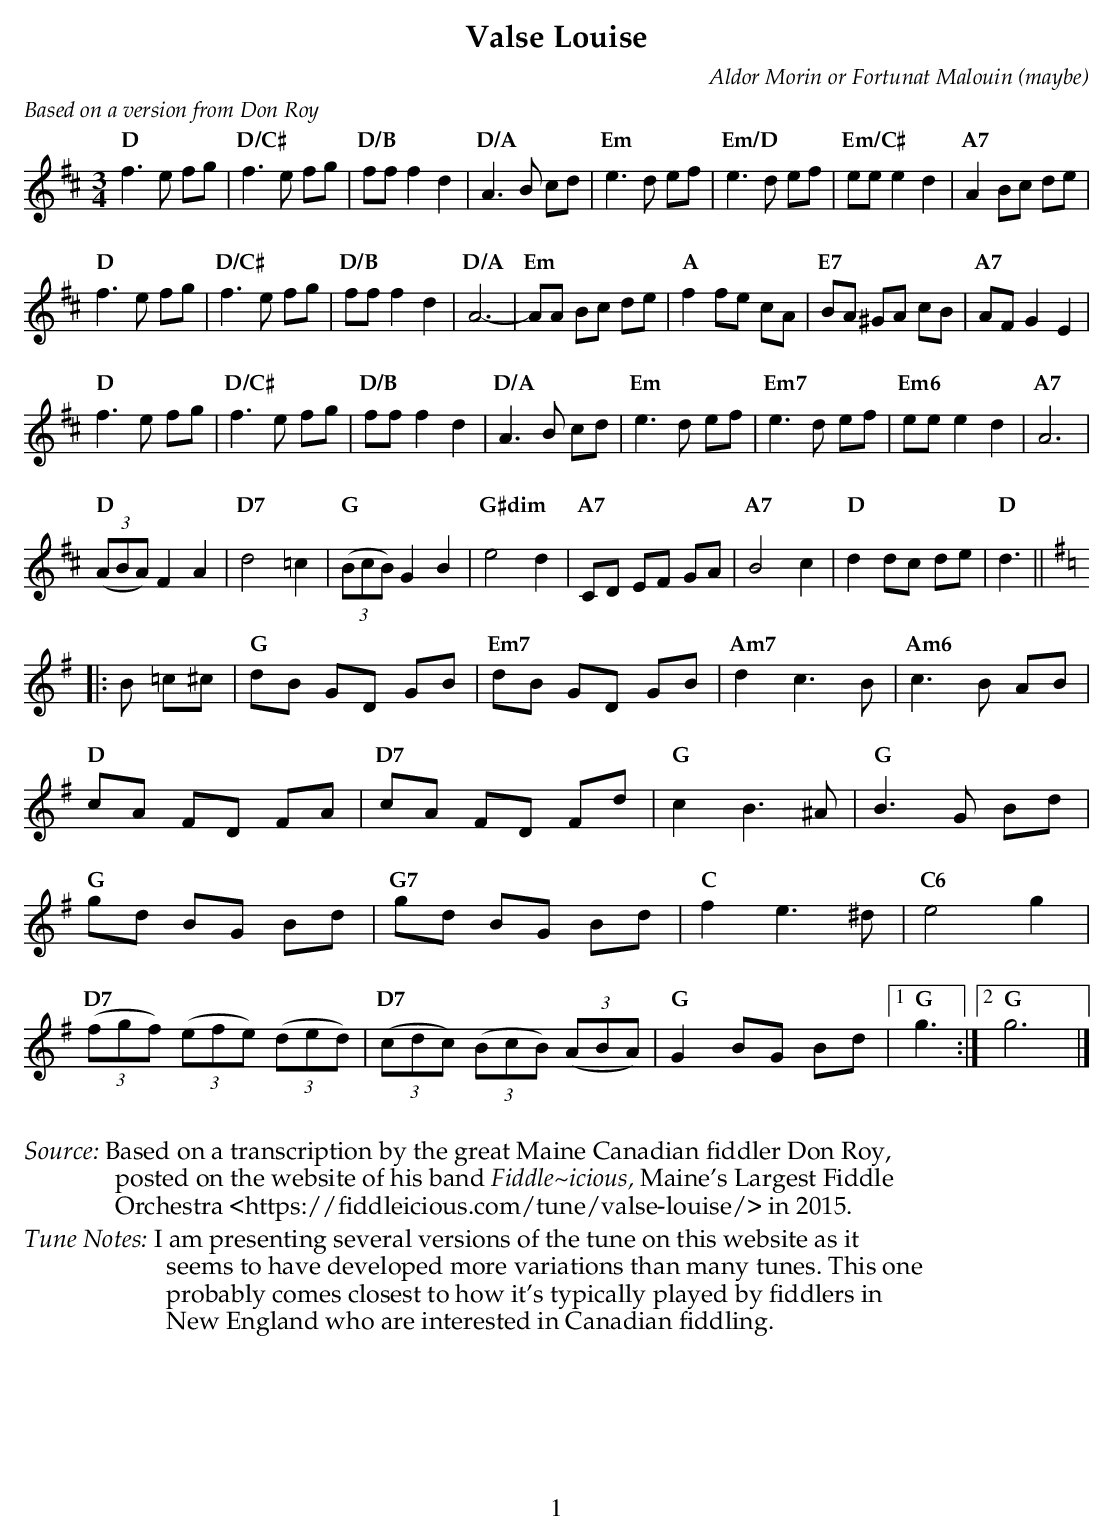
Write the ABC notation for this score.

X:1
T:Valse Louise
C:Aldor Morin or Fortunat Malouin (maybe)
M:3/4
L:1/8
K:D
%%textfont Palatino-Italic 14
%%text Based on a version from Don Roy
%%textfont Palatino-Roman 16
"D" f3 e fg       | "D/C#" f3 e fg | "D/B" ff f2 d2    | "D/A" A3 B cd |\
"Em" e3 d ef      | "Em/D" e3 d ef | "Em/C#" ee e2 d2  | "A7" A2 Bc de |
"D" f3 e fg       | "D/C#" f3 e fg | "D/B" ff f2 d2    | "D/A" A6- |\
"Em" AA Bc de     | "A" f2 fe cA   | "E7" BA ^GA cB    | "A7" AF G2 E2 |
"D" f3 e fg       | "D/C#" f3 e fg | "D/B" ff f2 d2    | "D/A" A3 B cd |\
"Em" e3 d ef      | "Em7" e3 d ef  | "Em6" ee e2 d2    | "A7" A6 |
"D" ((3ABA) F2 A2 | "D7" d4 =c2    | "G" ((3BcB) G2 B2 | "G#dim" e4 d2 |\
"A7" CD EF GA     | "A7" B4 c2     | "D" d2 dc de      | "D" d3 ||
[K:G] |: B =c^c   |\
"G" dB GD GB      | "Em7" dB GD GB |"Am7" d2 c3 B      | "Am6" c3 B AB |
"D" cA FD FA      | "D7" cA FD Fd  | "G" c2 B3 ^A      | "G" B3 G Bd |
"G" gd BG Bd      | "G7" gd BG Bd  | "C" f2 e3 ^d      | "C6" e4 g2 |
"D7" ((3fgf) ((3efe) ((3ded) | "D7" ((3cdc) ((3BcB) ((3ABA) |"G" G2 BG Bd \
|1 "G" g3        :|2 "G" g6  |]
